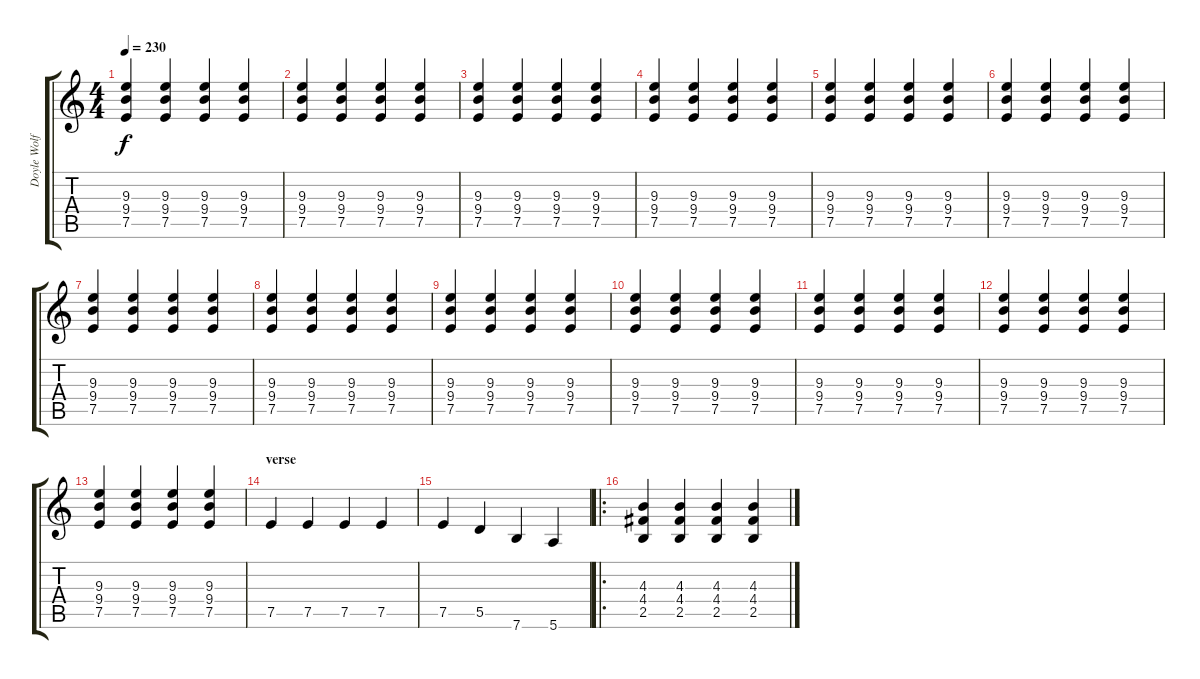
\track ("Doyle Wolfgang" "Doyle Wolf") {instrument overdrivenguitar}
\staff {score tabs}
\tuning (E4 B3 G3 D3 A2 E2) {hide}
\ts (4 4)
\tempo 230
\clef g2
\ks c
(9.3 9.4 7.5).4{dy f} (9.3 9.4 7.5).4 (9.3 9.4 7.5).4 (9.3 9.4 7.5).4 |
(9.3 9.4 7.5).4 (9.3 9.4 7.5).4 (9.3 9.4 7.5).4 (9.3 9.4 7.5).4 |
(9.3 9.4 7.5).4 (9.3 9.4 7.5).4 (9.3 9.4 7.5).4 (9.3 9.4 7.5).4 |
(9.3 9.4 7.5).4 (9.3 9.4 7.5).4 (9.3 9.4 7.5).4 (9.3 9.4 7.5).4 |
(9.3 9.4 7.5).4 (9.3 9.4 7.5).4 (9.3 9.4 7.5).4 (9.3 9.4 7.5).4 |
(9.3 9.4 7.5).4 (9.3 9.4 7.5).4 (9.3 9.4 7.5).4 (9.3 9.4 7.5).4 |
(9.3 9.4 7.5).4 (9.3 9.4 7.5).4 (9.3 9.4 7.5).4 (9.3 9.4 7.5).4 |
(9.3 9.4 7.5).4 (9.3 9.4 7.5).4 (9.3 9.4 7.5).4 (9.3 9.4 7.5).4 |
(9.3 9.4 7.5).4 (9.3 9.4 7.5).4 (9.3 9.4 7.5).4 (9.3 9.4 7.5).4 |
(9.3 9.4 7.5).4 (9.3 9.4 7.5).4 (9.3 9.4 7.5).4 (9.3 9.4 7.5).4 |
(9.3 9.4 7.5).4 (9.3 9.4 7.5).4 (9.3 9.4 7.5).4 (9.3 9.4 7.5).4 |
(9.3 9.4 7.5).4 (9.3 9.4 7.5).4 (9.3 9.4 7.5).4 (9.3 9.4 7.5).4 |
(9.3 9.4 7.5).4 (9.3 9.4 7.5).4 (9.3 9.4 7.5).4 (9.3 9.4 7.5).4 |
\section ("" "verse")
7.5.4 7.5.4 7.5.4 7.5.4 |
7.5.4 5.5.4 7.6.4 5.6.4 |
\ro
(4.3 4.4 2.5).4 (4.3 4.4 2.5).4 (4.3 4.4 2.5).4 (4.3 4.4 2.5).4
